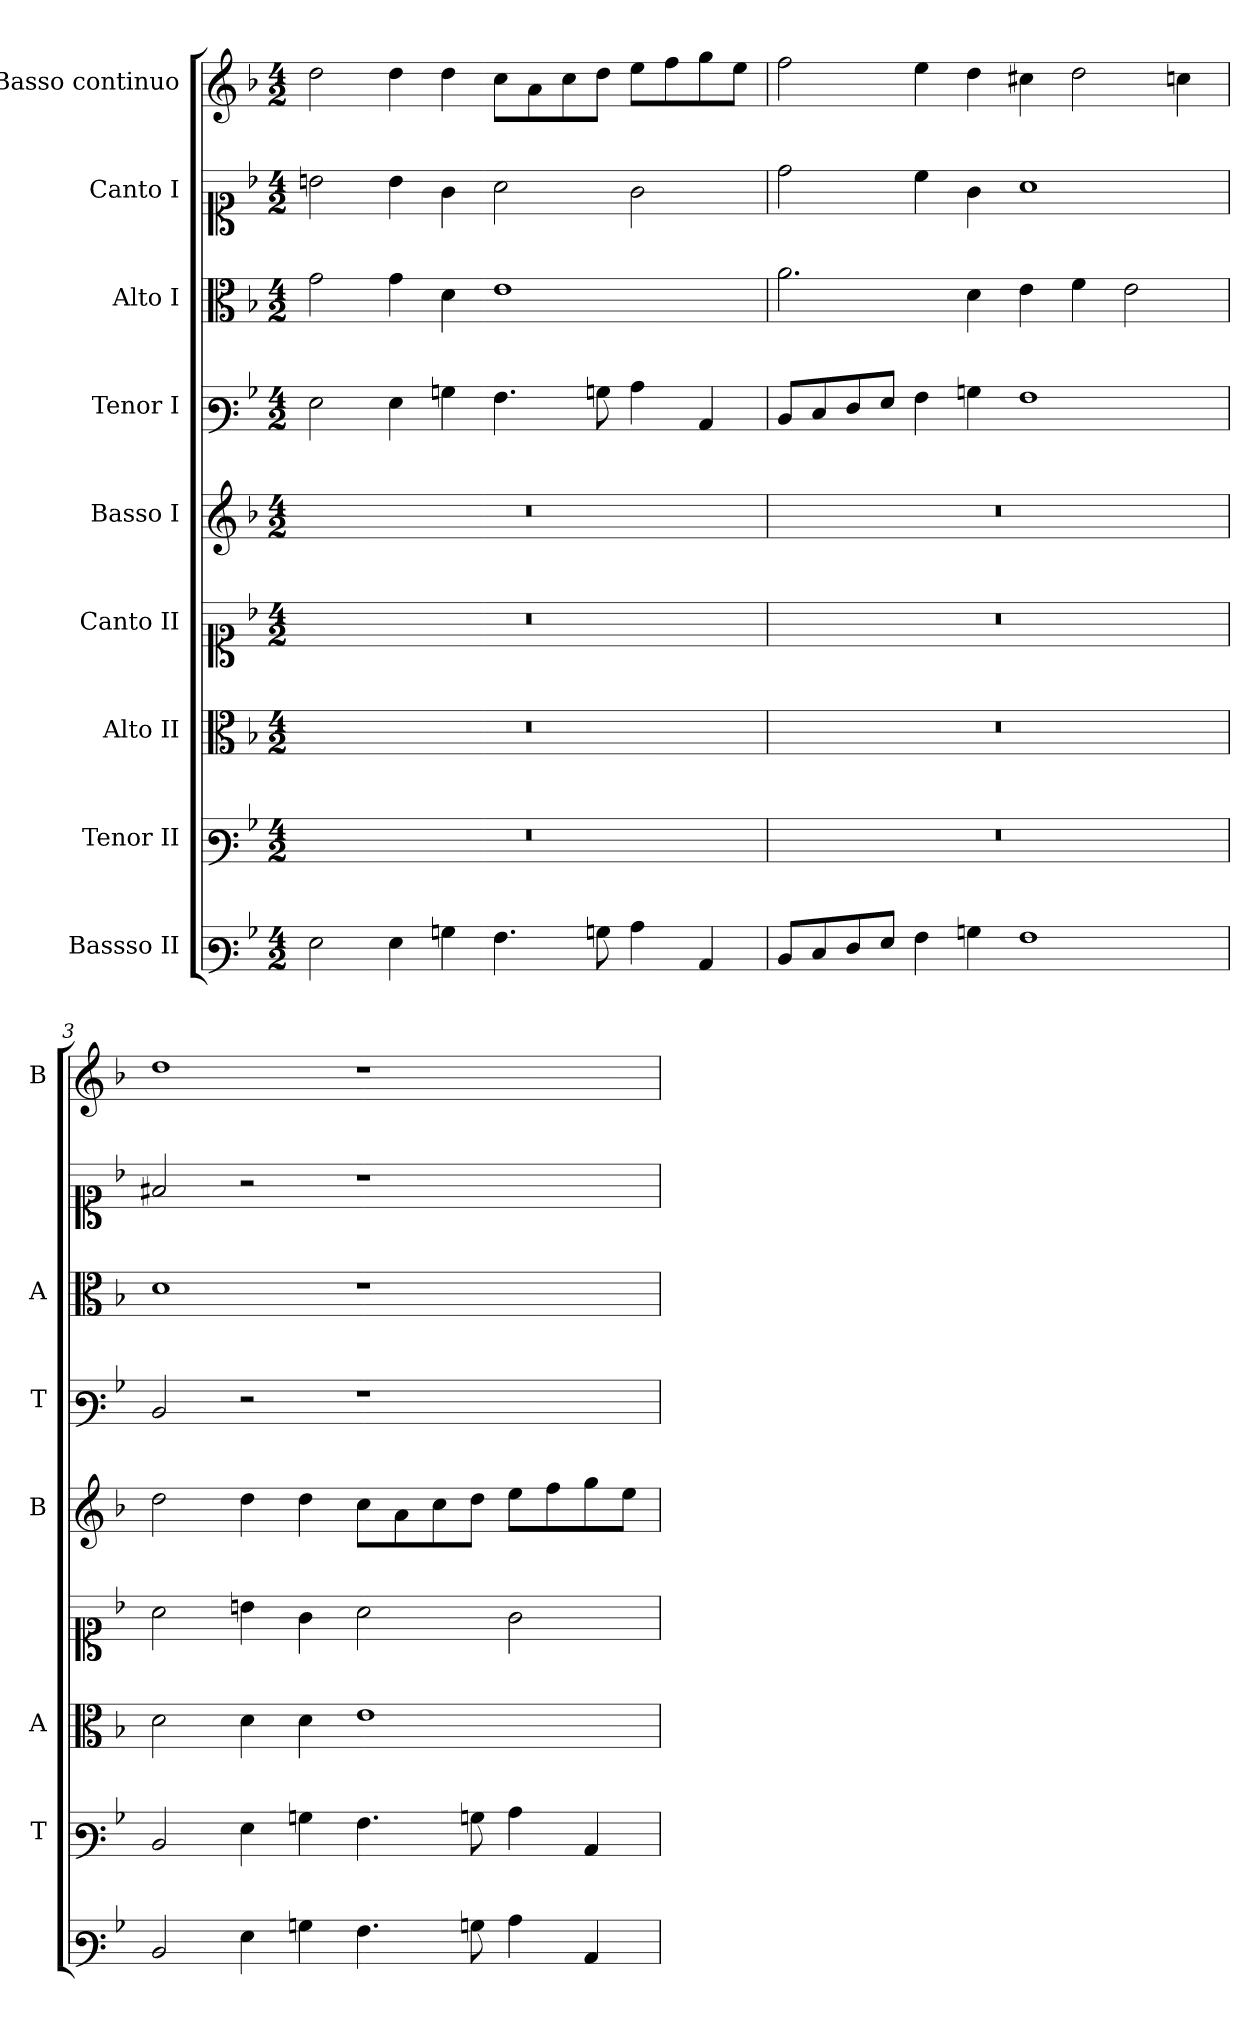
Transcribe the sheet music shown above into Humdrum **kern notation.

**kern	**kern	**kern	**kern	**kern	**kern	**kern	**kern	**kern
*part9	*part8	*part7	*part6	*part5	*part4	*part3	*part2	*part1
*staff9	*staff8	*staff7	*staff6	*staff5	*staff4	*staff3	*staff2	*staff1
*I"Bassso II	*I"Tenor II	*I"Alto II	*I"Canto II	*I"Basso I	*I"Tenor I	*I"Alto I	*I"Canto I	*I"Basso continuo
*	*I'T	*I'A	*	*I'B	*I'T	*I'A	*	*I'B
*clefF3	*clefF3	*clefC3	*clefC1	*clefG2	*clefF3	*clefC3	*clefC1	*clefG2
*k[b-]	*k[b-]	*k[b-]	*k[b-]	*k[b-]	*k[b-]	*k[b-]	*k[b-]	*k[b-]
*F:	*F:	*F:	*F:	*F:	*F:	*F:	*F:	*F:
*M4/2	*M4/2	*M4/2	*M4/2	*M4/2	*M4/2	*M4/2	*M4/2	*M4/2
=1	=1	=1	=1	=1	=1	=1	=1	=1
2G	0r	0r	0r	0r	2G	2g	2b	2dd
4G	.	.	.	.	4G	4g	4b	4dd
4Bn	.	.	.	.	4Bn	4d	4g	4dd
4.A	.	.	.	.	4.A	1e	2a	8ccL
.	.	.	.	.	.	.	.	8a
.	.	.	.	.	.	.	.	8cc
8Bn	.	.	.	.	8Bn	.	.	8ddJ
4c	.	.	.	.	4c	.	2g	8eeL
.	.	.	.	.	.	.	.	8ff
4C	.	.	.	.	4C	.	.	8gg
.	.	.	.	.	.	.	.	8eeJ
=2	=2	=2	=2	=2	=2	=2	=2	=2
8DL	0r	0r	0r	0r	8DL	2.a	2dd	2ff
8E	.	.	.	.	8E	.	.	.
8F	.	.	.	.	8F	.	.	.
8GJ	.	.	.	.	8GJ	.	.	.
4A	.	.	.	.	4A	.	4cc	4ee
4Bn	.	.	.	.	4Bn	4d	4g	4dd
1A	.	.	.	.	1A	4e	1a	4cc#X
.	.	.	.	.	.	4f	.	2dd
.	.	.	.	.	.	2e	.	.
.	.	.	.	.	.	.	.	4cc
=3	=3	=3	=3	=3	=3	=3	=3	=3
2D	2D	2d	2a	2dd	2D	1d	2f#X	1dd
4G	4G	4d	4bn	4dd	2r	.	2r	.
4Bn	4Bn	4d	4g	4dd	.	.	.	.
4.A	4.A	1e	2a	8ccL	1r	1r	1r	1r
.	.	.	.	8a	.	.	.	.
.	.	.	.	8cc	.	.	.	.
8Bn	8Bn	.	.	8ddJ	.	.	.	.
4c	4c	.	2g	8eeL	.	.	.	.
.	.	.	.	8ff	.	.	.	.
4C	4C	.	.	8gg	.	.	.	.
.	.	.	.	8eeJ	.	.	.	.
=	=	=	=	=	=	=	=	=
*-	*-	*-	*-	*-	*-	*-	*-	*-
